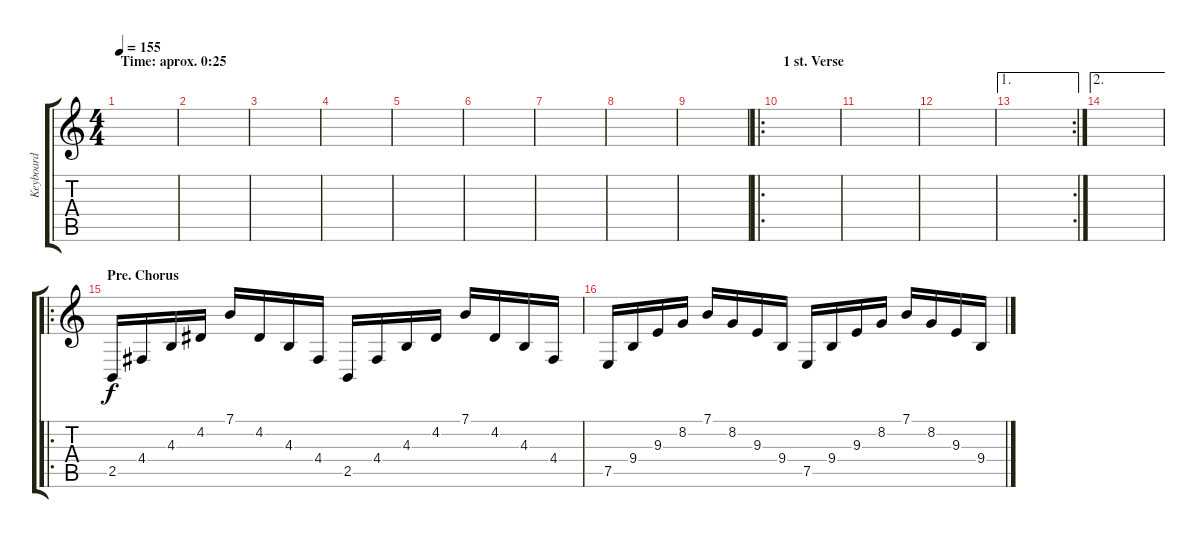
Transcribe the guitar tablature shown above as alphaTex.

\track ("Keyboard" "Keyboard") {instrument lead2sawtooth}
\staff {score tabs}
\tuning (E4 B3 G3 D3 A2 E2) {hide}
\ts (4 4)
\section ("" "Time: aprox. 0:25")
\tempo 155
\clef g2
\ks c
|
|
|
|
|
|
|
|
|
\ro
\section ("" "1 st. Verse")
|
|
|
\ae 1
\rc 2
|
\ae 2
|
\ro
\section ("" "Pre. Chorus")
2.5.16 4.4.16 4.3.16 4.2.16 7.1.16 4.2.16 4.3.16 4.4.16 2.5.16 4.4.16 4.3.16 4.2.16 7.1.16 4.2.16 4.3.16 4.4.16 |
7.5.16 9.4.16 9.3.16 8.2.16 7.1.16 8.2.16 9.3.16 9.4.16 7.5.16 9.4.16 9.3.16 8.2.16 7.1.16 8.2.16 9.3.16 9.4.16
